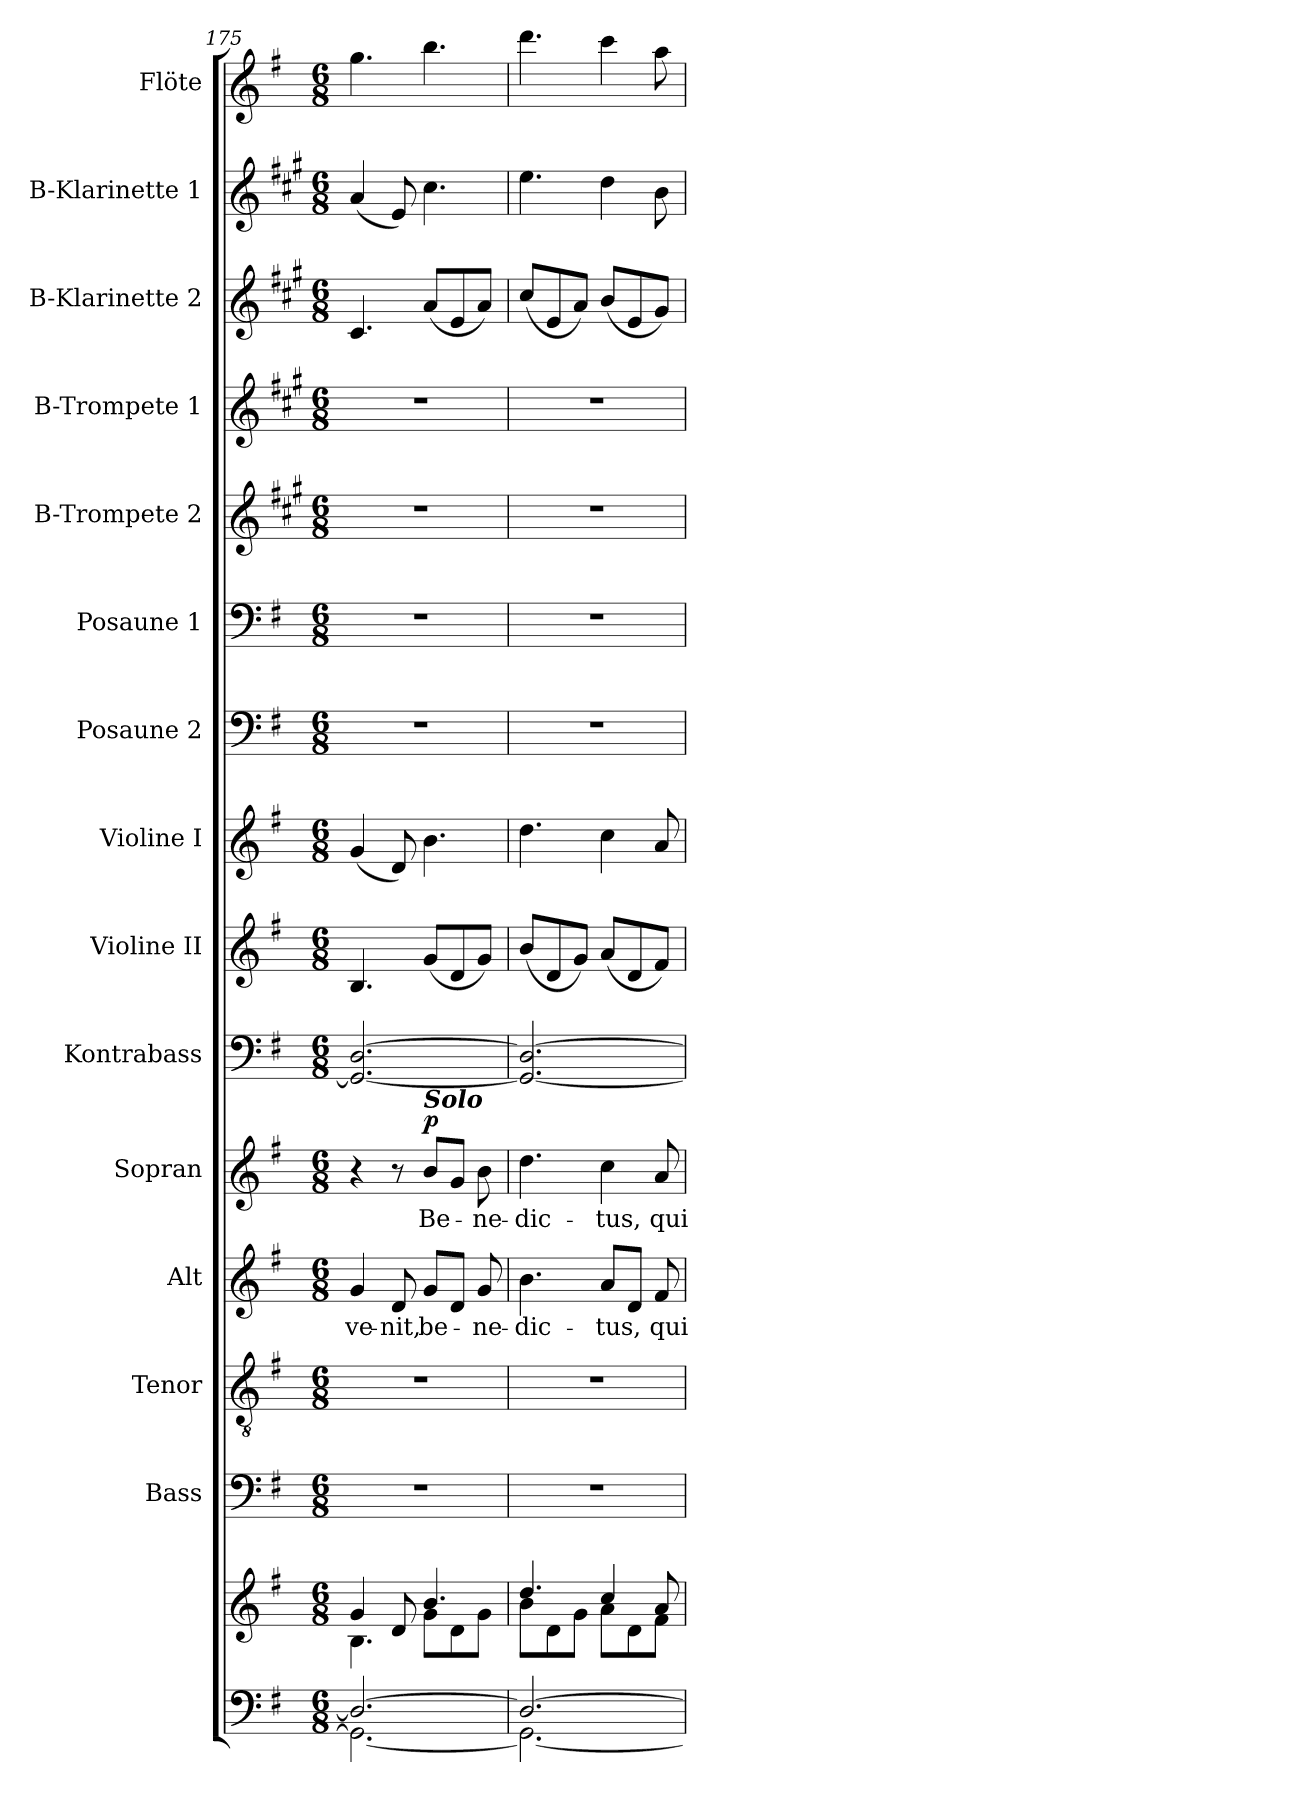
**kern	**kern	**kern	**kern	**kern	**text	**kern	**text	**dynam	**kern	**kern	**kern	**kern	**kern	**kern	**kern	**kern	**kern	**kern
*part15	*part15	*part14	*part13	*part12	*part12	*part11	*part11	*part11	*part10	*part9	*part8	*part7	*part6	*part5	*part4	*part3	*part2	*part1
*staff16	*staff15	*staff14	*staff13	*staff12	*staff12	*staff11	*staff11	*staff11	*staff10	*staff9	*staff8	*staff7	*staff6	*staff5	*staff4	*staff3	*staff2	*staff1
*	*	*I"Bass	*I"Tenor	*I"Alt	*	*I"Sopran	*	*	*I"Kontrabass	*I"Violine II	*I"Violine I	*I"Posaune 2	*I"Posaune 1	*I"B-Trompete 2	*I"B-Trompete 1	*I"B-Klarinette 2	*I"B-Klarinette 1	*I"Flöte
*	*	*I'B.	*I'T.	*I'A.	*	*I'S.	*	*	*I'Kb.	*I'Vl. II	*I'Vl. I	*I'Pos. 2	*I'Pos. 1	*I'B Trp. 2	*I'B Trp. 1	*I'B Kl. 2	*I'B Kl. 1	*I'Fl.
*clefF4	*clefG2	*clefF4	*clefGv2	*clefG2	*	*clefG2	*	*	*clefF4	*clefG2	*clefG2	*clefF4	*clefF4	*clefG2	*clefG2	*clefG2	*clefG2	*clefG2
*	*	*	*	*	*	*	*	*	*ITrd7c12	*	*	*	*	*ITrd1c2	*ITrd1c2	*ITrd1c2	*ITrd1c2	*
*k[f#]	*k[f#]	*k[f#]	*k[f#]	*k[f#]	*	*k[f#]	*	*	*k[f#]	*k[f#]	*k[f#]	*k[f#]	*k[f#]	*k[f#]	*k[f#]	*k[f#]	*k[f#]	*k[f#]
*G:	*G:	*G:	*G:	*G:	*	*G:	*	*	*G:	*G:	*G:	*G:	*G:	*G:	*G:	*G:	*G:	*G:
*M6/8	*M6/8	*M6/8	*M6/8	*M6/8	*	*M6/8	*	*	*M6/8	*M6/8	*M6/8	*M6/8	*M6/8	*M6/8	*M6/8	*M6/8	*M6/8	*M6/8
=175	=175	=175	=175	=175	=175	=175	=175	=175	=175	=175	=175	=175	=175	=175	=175	=175	=175	=175
*^	*^	*	*	*	*	*	*	*	*	*	*	*	*	*	*	*	*	*
!	!	!	!	!	!	!	!LO:LY:b	!	!	!	!	!	!	!	!	!	!	!	!	!
2.D/_	2.GG\_	4g/	4.B\	2.r	2.r	4g/	ve-	4r	.	.	2.GGG/_ [2.DD/	4.B/	(<4g/	2.r	2.r	2.r	2.r	4.B/	(<4g/	4.gg\
!	!	!	!	!	!	!	!LO:LY:b	!	!	!	!	!	!	!	!	!	!	!	!	!
.	.	8d/	.	.	.	8d/	-nit,	8r	.	.	.	.	8d/)	.	.	.	.	.	8d/)	.
!	!	!	!	!	!	!	!	!LO:TX:a:Bi:t=Solo	!	!	!	!	!	!	!	!	!	!	!	!
!	!	!	!	!	!	!	!LO:LY:b	!	!LO:LY:b	!LO:DY:a	!	!	!	!	!	!	!	!	!	!
.	.	4.b/	8g\L	.	.	8g/L	be-	8b/L	Be-	p	.	(<8g/L	4.b\	.	.	.	.	(<8g/L	4.b\	4.bb\
.	.	.	8d\	.	.	8d/J	.	8g/J	.	.	.	8d/	.	.	.	.	.	8d/	.	.
!	!	!	!	!	!	!	!LO:LY:b	!	!LO:LY:b	!	!	!	!	!	!	!	!	!	!	!
.	.	.	8g\J	.	.	8g/	-ne-	8b\	-ne-	.	.	8g/J)	.	.	.	.	.	8g/J)	.	.
=176	=176	=176	=176	=176	=176	=176	=176	=176	=176	=176	=176	=176	=176	=176	=176	=176	=176	=176	=176	=176
!	!	!	!	!	!	!	!LO:LY:b	!	!LO:LY:b	!	!	!	!	!	!	!	!	!	!	!
2.D/_	2.GG\_	4.dd/	8b\L	2.r	2.r	4.b\	-dic-	4.dd\	-dic-	.	2.GGG/_ 2.DD/_	(<8b/L	4.dd\	2.r	2.r	2.r	2.r	(<8b/L	4.dd\	4.ddd\
.	.	.	8d\	.	.	.	.	.	.	.	.	8d/	.	.	.	.	.	8d/	.	.
.	.	.	8g\J	.	.	.	.	.	.	.	.	8g/J)	.	.	.	.	.	8g/J)	.	.
!	!	!	!	!	!	!	!LO:LY:b	!	!LO:LY:b	!	!	!	!	!	!	!	!	!	!	!
.	.	4cc/	8a\L	.	.	8a/L	-tus,	4cc\	-tus,	.	.	(<8a/L	4cc\	.	.	.	.	(<8a/L	4cc\	4ccc\
.	.	.	8d\	.	.	8d/J	.	.	.	.	.	8d/	.	.	.	.	.	8d/	.	.
!	!	!	!	!	!	!	!LO:LY:b	!	!LO:LY:b	!	!	!	!	!	!	!	!	!	!	!
.	.	8a/	8f#\J	.	.	8f#/	qui	8a/	qui	.	.	8f#/J)	8a/	.	.	.	.	8f#/J)	8a\	8aa\
*v	*v	*	*	*	*	*	*	*	*	*	*	*	*	*	*	*	*	*	*	*
*	*v	*v	*	*	*	*	*	*	*	*	*	*	*	*	*	*	*	*	*
=	=	=	=	=	=	=	=	=	=	=	=	=	=	=	=	=	=	=
*-	*-	*-	*-	*-	*-	*-	*-	*-	*-	*-	*-	*-	*-	*-	*-	*-	*-	*-
